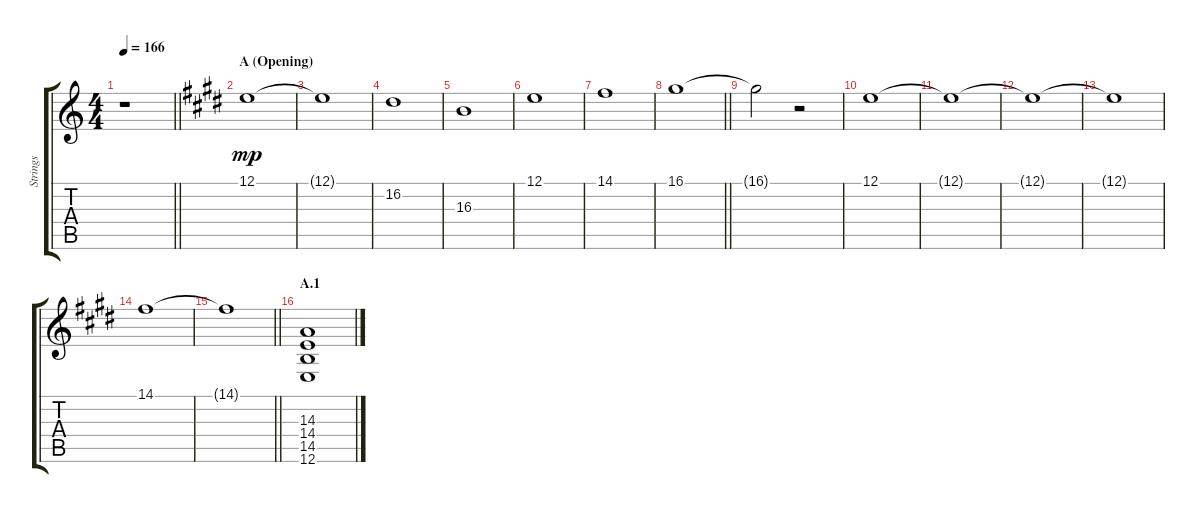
\track ("Strings" "Strings") {instrument stringensemble1}
\staff {score tabs}
\tuning (E4 B3 G3 D3 A2 E2) {hide}
\ts (4 4)
\section ("" "")
\tempo 166
\clef g2
\barLineRight lightlight
\ks c
r.1{dy mp instrument stringensemble1} |
\section ("" "A (Opening)")
\ks e
12.1.1 |
12.1{t}.1 |
16.2.1 |
16.3.1 |
12.1.1 |
14.1.1 |
\barLineRight lightlight
16.1.1 |
16.1{t}.2 r.2 |
12.1.1 |
12.1{t}.1 |
12.1{t}.1 |
12.1{t}.1 |
14.1.1 |
\barLineRight lightlight
14.1{t}.1 |
\section ("" "A.1")
(14.3 14.4 14.5 12.6).1
